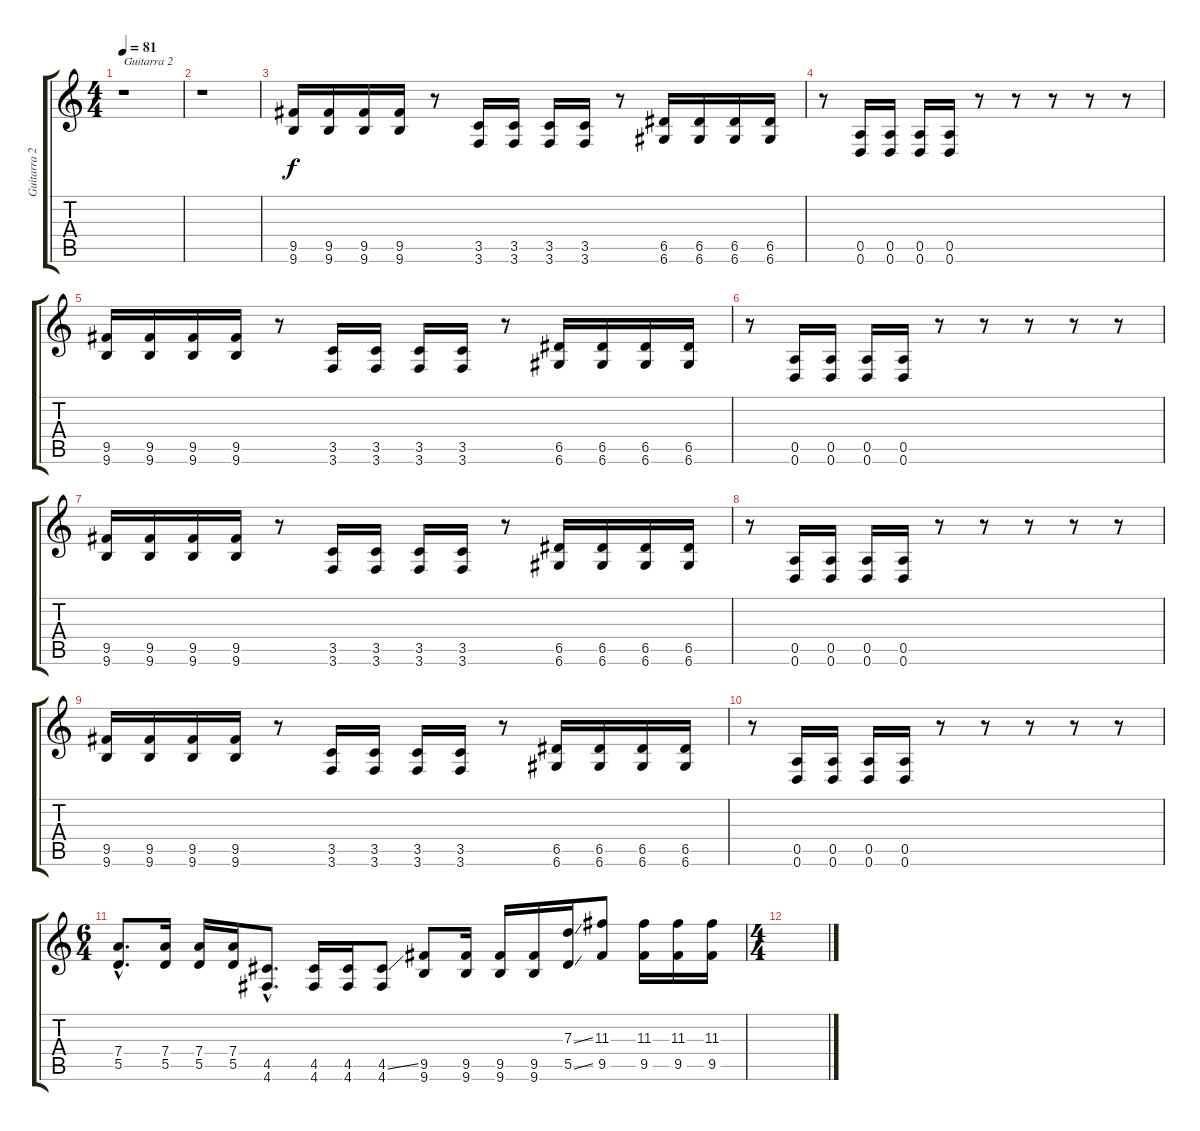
\track ("Guitarra 2" "Guitarra 2") {instrument distortionguitar}
\staff {score tabs}
\tuning (E4 B3 G3 D3 A2 D2) {hide}
\ts (4 4)
\tempo 81
\clef g2
\ks c
r.1{txt "Guitarra 2" dy f instrument distortionguitar} |
r.1 |
(9.5 9.6).16 (9.5 9.6).16 (9.5 9.6).16 (9.5 9.6).16 r.8 (3.5 3.6).16 (3.5 3.6).16 (3.5 3.6).16 (3.5 3.6).16 r.8 (6.5 6.6).16 (6.5 6.6).16 (6.5 6.6).16 (6.5 6.6).16 |
r.8 (0.5 0.6).16 (0.5 0.6).16 (0.5 0.6).16 (0.5 0.6).16 r.8 r.8 r.8 r.8 r.8 |
(9.5 9.6).16 (9.5 9.6).16 (9.5 9.6).16 (9.5 9.6).16 r.8 (3.5 3.6).16 (3.5 3.6).16 (3.5 3.6).16 (3.5 3.6).16 r.8 (6.5 6.6).16 (6.5 6.6).16 (6.5 6.6).16 (6.5 6.6).16 |
r.8 (0.5 0.6).16 (0.5 0.6).16 (0.5 0.6).16 (0.5 0.6).16 r.8 r.8 r.8 r.8 r.8 |
(9.5 9.6).16 (9.5 9.6).16 (9.5 9.6).16 (9.5 9.6).16 r.8 (3.5 3.6).16 (3.5 3.6).16 (3.5 3.6).16 (3.5 3.6).16 r.8 (6.5 6.6).16 (6.5 6.6).16 (6.5 6.6).16 (6.5 6.6).16 |
r.8 (0.5 0.6).16 (0.5 0.6).16 (0.5 0.6).16 (0.5 0.6).16 r.8 r.8 r.8 r.8 r.8 |
(9.5 9.6).16 (9.5 9.6).16 (9.5 9.6).16 (9.5 9.6).16 r.8 (3.5 3.6).16 (3.5 3.6).16 (3.5 3.6).16 (3.5 3.6).16 r.8 (6.5 6.6).16 (6.5 6.6).16 (6.5 6.6).16 (6.5 6.6).16 |
r.8 (0.5 0.6).16 (0.5 0.6).16 (0.5 0.6).16 (0.5 0.6).16 r.8 r.8 r.8 r.8 r.8 |
\ts (6 4)
(7.4{hac} 5.5{hac}).8{d} (7.4 5.5).16 (7.4 5.5).16 (7.4 5.5).16 (4.5{hac} 4.6{hac}).8{d} (4.5 4.6).16 (4.5 4.6).16 (4.5{ss} 4.6).8 (9.5 9.6).8 (9.5 9.6).16 (9.5 9.6).16 (9.5 9.6).16 (7.3{ss} 5.5{ss}).16 (11.3 9.5).8 (11.3 9.5).16 (11.3 9.5).16 (11.3 9.5).16 |
\ts (4 4)
